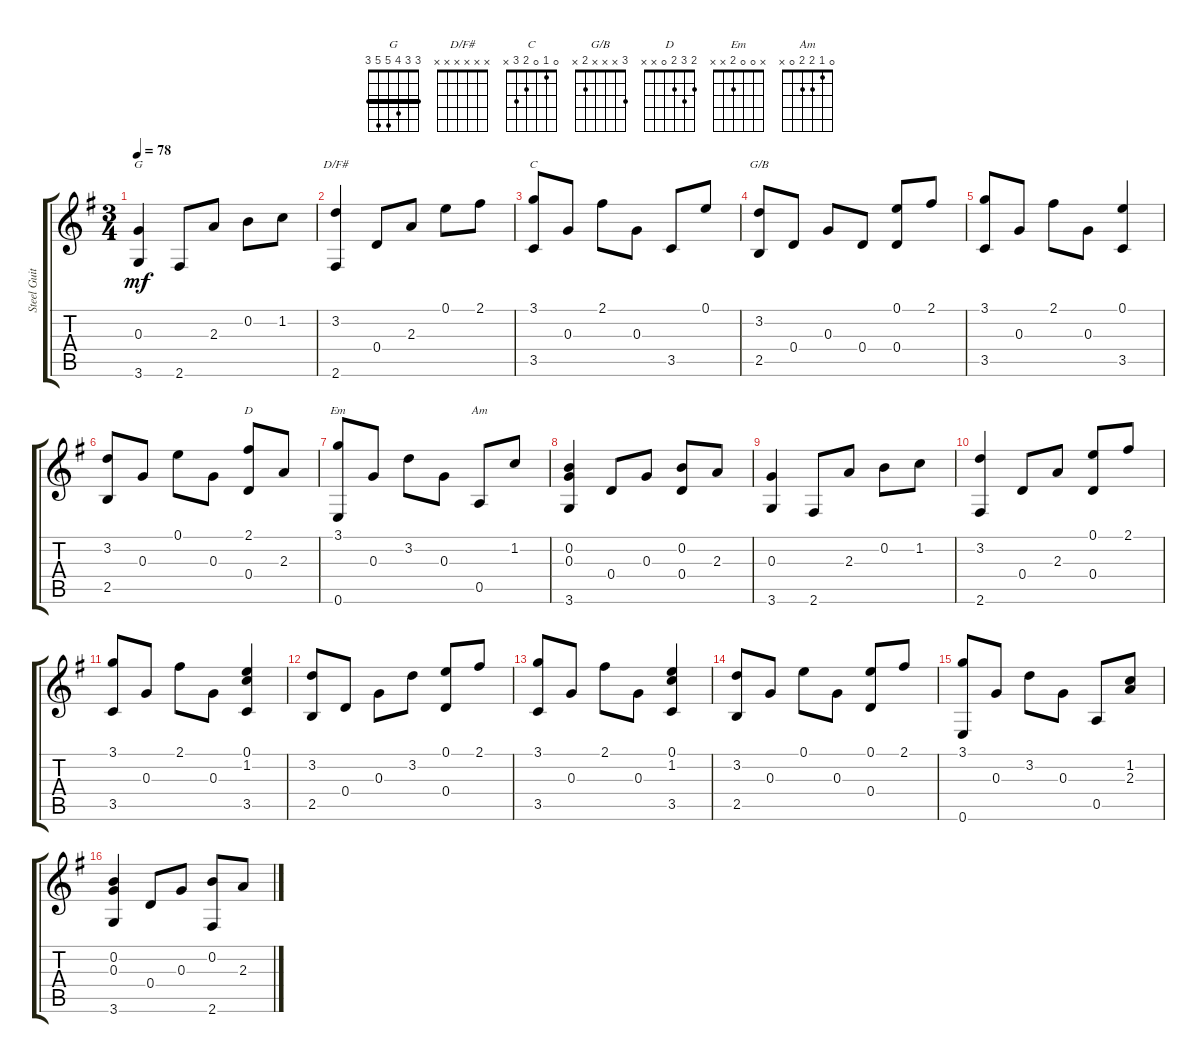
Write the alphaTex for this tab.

\track ("Steel Guitar" "Steel Guit") {instrument acousticguitarsteel}
\staff {score tabs}
\tuning (E4 B3 G3 D3 A2 E2) {hide}
\chord ("G" 3 3 4 5 5 3) {barre 3}
\chord ("D/F#" x x x x x x)
\chord ("C" 0 1 0 2 3 x)
\chord ("G/B" 3 x x x 2 x)
\chord ("D" 2 3 2 0 x x)
\chord ("Em" x 0 0 2 x x)
\chord ("Am" 0 1 2 2 0 x)
\ts (3 4)
\tempo 78
\clef g2
\ks g
(0.3 3.6).4{ch "G" dy mf instrument acousticguitarsteel} 2.6.8 2.3.8 0.2.8 1.2.8 |
(3.2 2.6).4{ch "D/F#"} 0.4.8 2.3.8 0.1.8 2.1.8 |
(3.1 3.5).8{ch "C"} 0.3.8 2.1.8 0.3.8 3.5.8 0.1.8 |
(3.2 2.5).8{ch "G/B"} 0.4.8 0.3.8 0.4.8 (0.1 0.4).8 2.1.8 |
(3.1 3.5).8 0.3.8 2.1.8 0.3.8 (0.1 3.5).4 |
(3.2 2.5).8 0.3.8 0.1.8 0.3.8 (2.1 0.4).8{ch "D"} 2.3.8 |
(3.1 0.6).8{ch "Em"} 0.3.8 3.2.8 0.3.8 0.5.8{ch "Am"} 1.2.8 |
(0.2 0.3 3.6).4 0.4.8 0.3.8 (0.2 0.4).8 2.3.8 |
(0.3 3.6).4 2.6.8 2.3.8 0.2.8 1.2.8 |
(3.2 2.6).4 0.4.8 2.3.8 (0.1 0.4).8 2.1.8 |
(3.1 3.5).8 0.3.8 2.1.8 0.3.8 (0.1 1.2 3.5).4 |
(3.2 2.5).8 0.4.8 0.3.8 3.2.8 (0.1 0.4).8 2.1.8 |
(3.1 3.5).8 0.3.8 2.1.8 0.3.8 (0.1 1.2 3.5).4 |
(3.2 2.5).8 0.3.8 0.1.8 0.3.8 (0.1 0.4).8 2.1.8 |
(3.1 0.6).8 0.3.8 3.2.8 0.3.8 0.5.8 (1.2 2.3).8 |
(0.2 0.3 3.6).4 0.4.8 0.3.8 (0.2 2.6).8 2.3.8
